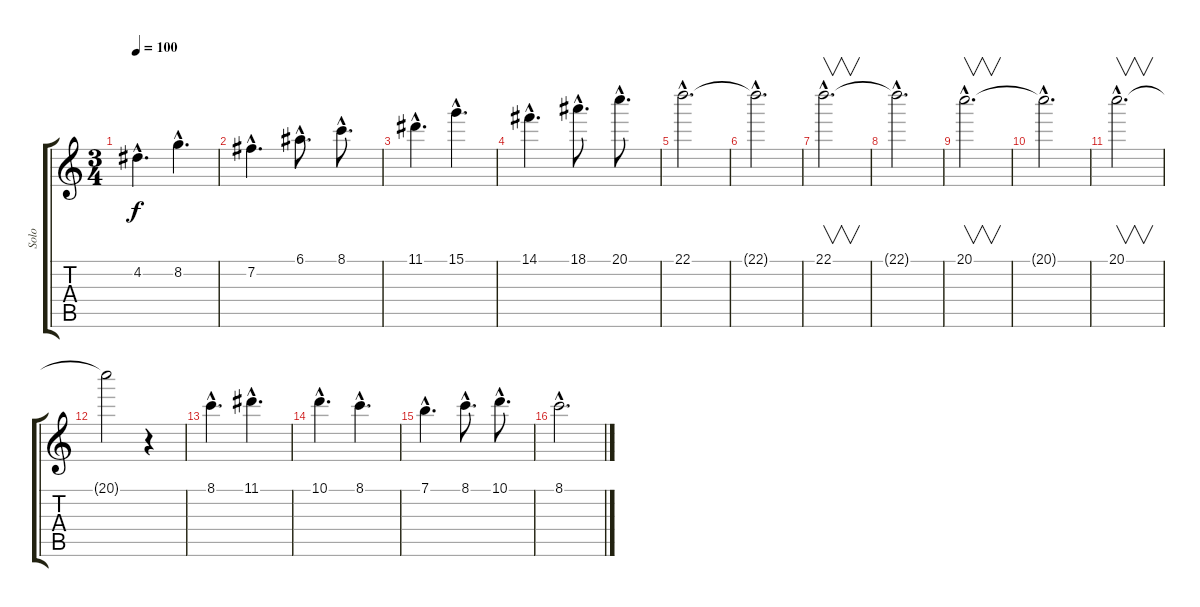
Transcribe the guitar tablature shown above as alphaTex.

\track ("Solo" "Solo") {instrument distortionguitar}
\staff {score tabs}
\tuning (E4 B3 G3 D3 A2 E2) {hide}
\ts (3 4)
\section ("" "")
\tempo 100
\clef g2
\ks c
4.2{hac}.4{d dy f} 8.2{hac}.4{d} |
7.2{hac}.4{d} 6.1{hac}.8{d} 8.1{hac}.8{d} |
11.1{hac}.4{d} 15.1{hac}.4{d} |
14.1{hac}.4{d} 18.1{hac}.8{d} 20.1{hac}.8{d} |
22.1{hac}.2{d} |
22.1{hac t}.2{d} |
22.1{hac}.2{v d} |
22.1{hac t}.2{d} |
20.1{hac}.2{v d} |
20.1{hac t}.2{d} |
20.1{hac}.2{v d} |
20.1{t}.2 r.4 |
\section ("" "")
8.1{hac}.4{d} 11.1{hac}.4{d} |
10.1{hac}.4{d} 8.1{hac}.4{d} |
7.1{hac}.4{d} 8.1{hac}.8{d} 10.1{hac}.8{d} |
8.1{hac}.2{d}
